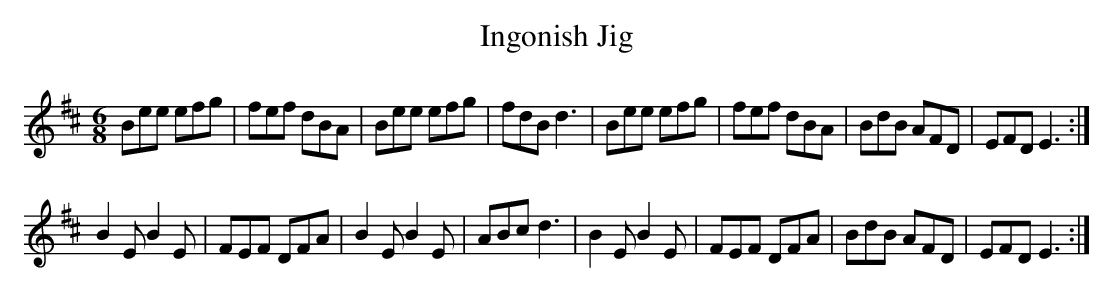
X:1
T:Ingonish Jig
M:6/8
L:1/8
K:EDor
Bee efg|fef dBA|Bee efg|fdB d3|Bee efg|fef dBA|BdB AFD|EFD E3:|
B2E B2E|FEF DFA|B2E B2E|ABc d3|B2E B2E|FEF DFA|BdB AFD|EFD E3:|
